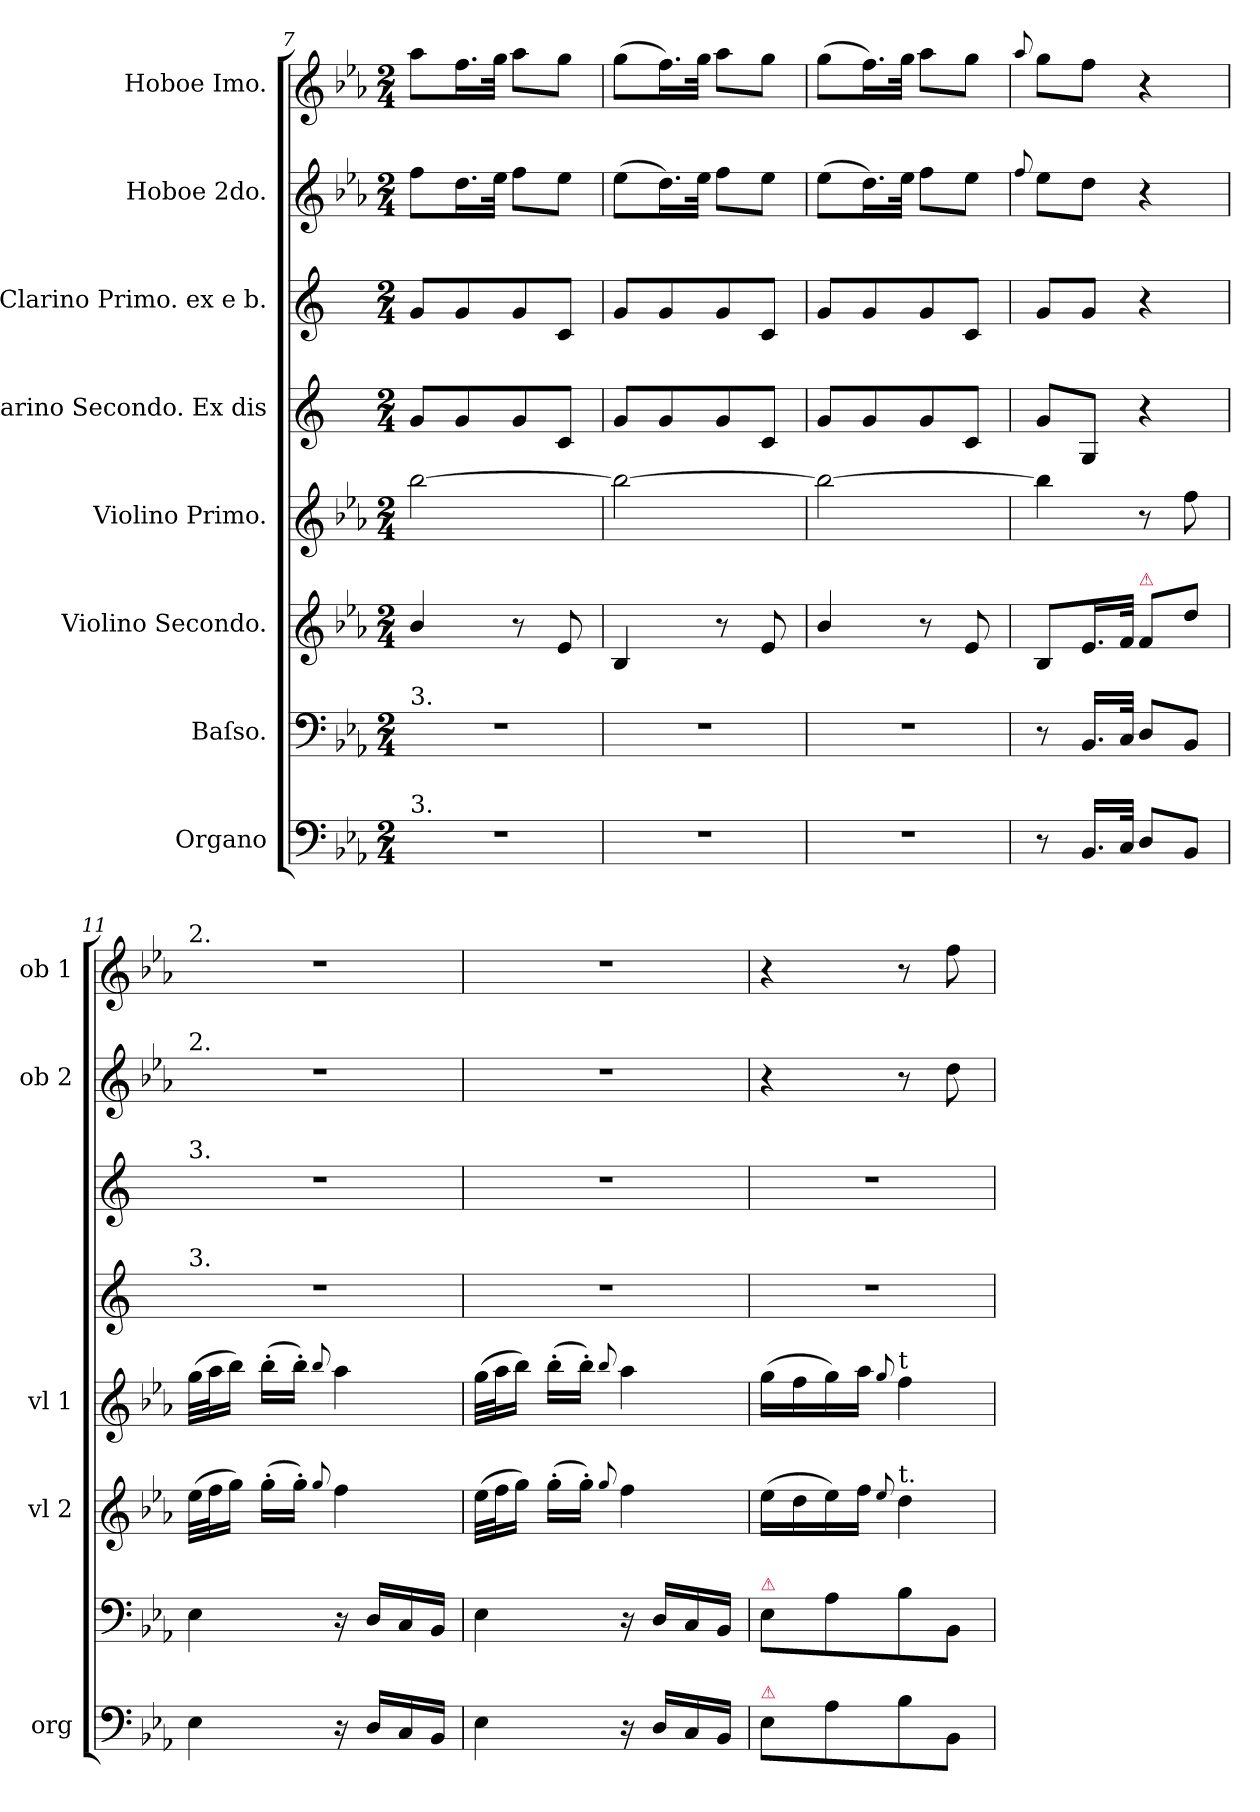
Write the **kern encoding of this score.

**kern	**kern	**kern	**kern	**kern	**dynam	**kern	**dynam	**kern	**kern
*part8	*part7	*part6	*part5	*part4	*part4	*part3	*part3	*part2	*part1
*staff8	*staff7	*staff6	*staff5	*staff4	*staff4	*staff3	*staff3	*staff2	*staff1
*I"Organo	*I"Baſso.	*I"Violino Secondo.	*I"Violino Primo.	*I"Clarino Secondo. Ex dis	*	*I"Clarino Primo. ex e b.	*	*I"Hoboe 2do.	*I"Hoboe Imo.
*I'org	*	*I'vl 2	*I'vl 1	*	*	*	*	*I'ob 2	*I'ob 1
*clefF4	*clefF4	*clefG2	*clefG2	*clefG2	*	*clefG2	*	*clefG2	*clefG2
*	*	*	*	*ITrd-2c-3	*	*ITrd-2c-3	*	*	*
*k[b-e-a-]	*k[b-e-a-]	*k[b-e-a-]	*k[b-e-a-]	*k[b-e-a-]	*	*k[b-e-a-]	*	*k[b-e-a-]	*k[b-e-a-]
*E-:	*E-:	*E-:	*E-:	*E-:	*	*E-:	*	*E-:	*E-:
*M2/4	*M2/4	*M2/4	*M2/4	*M2/4	*	*M2/4	*	*M2/4	*M2/4
=7	=7	=7	=7	=7	=7	=7	=7	=7	=7
!	!LO:TX:a:t=3.	!	!	!	!	!	!	!	!
!LO:TX:a:t=3.	!	!	!	!	!	!	!	!	!
!	!	!	!	!	!LO:DY:b	!	!LO:DY:b	!	!
2r	2r	4b-/	[2bb-\	8b-/L	pia&colon;	8b-/L	pia&colon;	8ff\L	8aa-\L
.	.	.	.	8b-/	.	8b-/	.	16.dd\L	16.ff\L
.	.	.	.	.	.	.	.	32ee-\JJk	32gg\JJk
.	.	8r	.	8b-/	.	8b-/	.	8ff\L	8aa-\L
.	.	8e-/	.	8e-/J	.	8e-/J	.	8ee-\J	8gg\J
=8	=8	=8	=8	=8	=8	=8	=8	=8	=8
2r	2r	4B-/	2bb-\_	8b-/L	.	8b-/L	.	(8ee-\L	(8gg\L
.	.	.	.	8b-/	.	8b-/	.	16.dd\L)	16.ff\L)
.	.	.	.	.	.	.	.	32ee-\JJk	32gg\JJk
.	.	8r	.	8b-/	.	8b-/	.	8ff\L	8aa-\L
.	.	8e-/	.	8e-/J	.	8e-/J	.	8ee-\J	8gg\J
=9	=9	=9	=9	=9	=9	=9	=9	=9	=9
2r	2r	4b-/	2bb-\_	8b-/L	.	8b-/L	.	(8ee-\L	(8gg\L
.	.	.	.	8b-/	.	8b-/	.	16.dd\L)	16.ff\L)
.	.	.	.	.	.	.	.	32ee-\JJk	32gg\JJk
.	.	8r	.	8b-/	.	8b-/	.	8ff\L	8aa-\L
.	.	8e-/	.	8e-/J	.	8e-/J	.	8ee-\J	8gg\J
=10	=10	=10	=10	=10	=10	=10	=10	=10	=10
.	.	.	.	.	.	.	.	8qqff/	8qqaa-/
8r	8r	8B-/L	4bb-\]	8b-/L	.	8b-/L	.	8ee-\L	8gg\L
16.BB-/LL	16.BB-/LL	16.e-/L	.	8B-/J	.	8b-/J	.	8dd\J	8ff\J
32C/JJk	32C/JJk	32f/JJk	.	.	.	.	.	.	.
!	!	!LO:TX:a:color=crimson:t=⚠	!	!	!	!	!	!	!
8D/L	8D/L	8f/L	8r	4r	.	4r	.	4r	4r
8BB-/J	8BB-/J	8dd\J	8ff\	.	.	.	.	.	.
=11	=11	=11	=11	=11	=11	=11	=11	=11	=11
!	!	!	!	!	!	!	!	!	!LO:TX:a:t=2.
!	!	!	!	!	!	!	!	!LO:TX:a:t=2.	!
!	!	!	!	!	!	!LO:TX:a:t=3.	!	!	!
!	!	!	!	!LO:TX:a:t=3.	!	!	!	!	!
4E-\	4E-\	(32ee-\LLL	(32gg\LLL	2r	.	2r	.	2r	2r
.	.	32ff\J	32aa-\J	.	.	.	.	.	.
.	.	16gg\JJ)	16bb-\JJ)	.	.	.	.	.	.
.	.	(16gg'\LL	(16bb-'\LL	.	.	.	.	.	.
.	.	16gg'\JJ)	16bb-'\JJ)	.	.	.	.	.	.
.	.	8qqgg/	8qqbb-/	.	.	.	.	.	.
16r	16r	4ff\	4aa-\	.	.	.	.	.	.
16D/LL	16D/LL	.	.	.	.	.	.	.	.
16C/	16C/	.	.	.	.	.	.	.	.
16BB-/JJ	16BB-/JJ	.	.	.	.	.	.	.	.
=12	=12	=12	=12	=12	=12	=12	=12	=12	=12
4E-\	4E-\	(32ee-\LLL	(32gg\LLL	2r	.	2r	.	2r	2r
.	.	32ff\J	32aa-\J	.	.	.	.	.	.
.	.	16gg\JJ)	16bb-\JJ)	.	.	.	.	.	.
.	.	(16gg'\LL	(16bb-'\LL	.	.	.	.	.	.
.	.	16gg'\JJ)	16bb-'\JJ)	.	.	.	.	.	.
.	.	8qqgg/	8qqbb-/	.	.	.	.	.	.
16r	16r	4ff\	4aa-\	.	.	.	.	.	.
16D/LL	16D/LL	.	.	.	.	.	.	.	.
16C/	16C/	.	.	.	.	.	.	.	.
16BB-/JJ	16BB-/JJ	.	.	.	.	.	.	.	.
=13	=13	=13	=13	=13	=13	=13	=13	=13	=13
!	!LO:TX:a:color=crimson:t=⚠	!	!	!	!	!	!	!	!
!LO:TX:a:color=crimson:t=⚠	!	!	!	!	!	!	!	!	!
8E-\L	8E-\L	(16ee-\LL	(16gg\LL	2r	.	2r	.	4r	4r
.	.	16dd\	16ff\	.	.	.	.	.	.
8A-\	8A-\	16ee-\)	16gg\)	.	.	.	.	.	.
.	.	16ff\JJ	16aa-\JJ	.	.	.	.	.	.
.	.	8qqee-/	8qqgg/	.	.	.	.	.	.
!	!	!	!LO:TX:a:t=t	!	!	!	!	!	!
!	!	!LO:TX:a:t=t.	!	!	!	!	!	!	!
8B-\	8B-\	4dd\	4ff\	.	.	.	.	8r	8r
8BB-/J	8BB-/J	.	.	.	.	.	.	8dd\	8ff\
=	=	=	=	=	=	=	=	=	=
*-	*-	*-	*-	*-	*-	*-	*-	*-	*-
